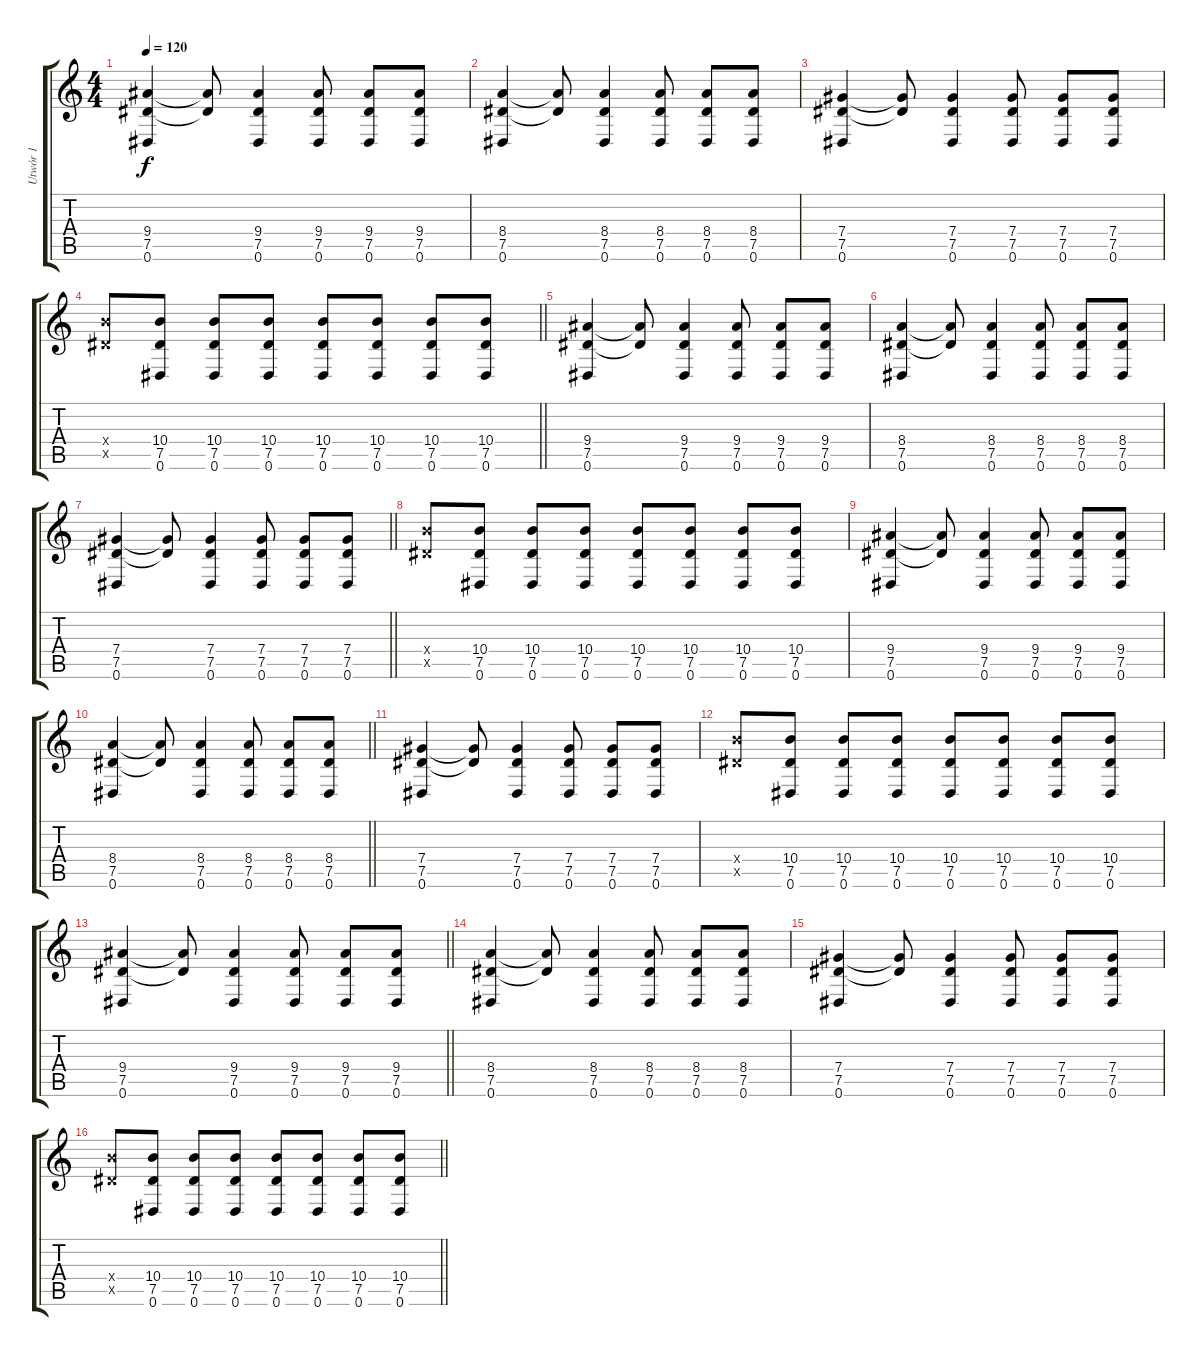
\track ("Utwór 1" "Utwór 1") {instrument acousticguitarsteel}
\staff {score tabs}
\tuning (Eb4 Bb3 Gb3 Db3 Ab2 Eb2) {hide}
\ts (4 4)
\tempo 120
\clef g2
\ks c
(9.4 7.5 0.6).4{dy f} (9.4{t} 7.5{t}).8 (9.4 7.5 0.6).4 (9.4 7.5 0.6).8 (9.4 7.5 0.6).8 (9.4 7.5 0.6).8 |
(8.4 7.5 0.6).4 (8.4{t} 7.5{t}).8 (8.4 7.5 0.6).4 (8.4 7.5 0.6).8 (8.4 7.5 0.6).8 (8.4 7.5 0.6).8 |
(7.4 7.5 0.6).4 (7.4{t} 7.5{t}).8 (7.4 7.5 0.6).4 (7.4 7.5 0.6).8 (7.4 7.5 0.6).8 (7.4 7.5 0.6).8 |
\barLineRight lightlight
(10.4{x} 7.5{x}).8 (10.4 7.5 0.6).8 (10.4 7.5 0.6).8 (10.4 7.5 0.6).8 (10.4 7.5 0.6).8 (10.4 7.5 0.6).8 (10.4 7.5 0.6).8 (10.4 7.5 0.6).8 |
(9.4 7.5 0.6).4 (9.4{t} 7.5{t}).8 (9.4 7.5 0.6).4 (9.4 7.5 0.6).8 (9.4 7.5 0.6).8 (9.4 7.5 0.6).8 |
(8.4 7.5 0.6).4 (8.4{t} 7.5{t}).8 (8.4 7.5 0.6).4 (8.4 7.5 0.6).8 (8.4 7.5 0.6).8 (8.4 7.5 0.6).8 |
\barLineRight lightlight
(7.4 7.5 0.6).4 (7.4{t} 7.5{t}).8 (7.4 7.5 0.6).4 (7.4 7.5 0.6).8 (7.4 7.5 0.6).8 (7.4 7.5 0.6).8 |
(10.4{x} 7.5{x}).8 (10.4 7.5 0.6).8 (10.4 7.5 0.6).8 (10.4 7.5 0.6).8 (10.4 7.5 0.6).8 (10.4 7.5 0.6).8 (10.4 7.5 0.6).8 (10.4 7.5 0.6).8 |
(9.4 7.5 0.6).4 (9.4{t} 7.5{t}).8 (9.4 7.5 0.6).4 (9.4 7.5 0.6).8 (9.4 7.5 0.6).8 (9.4 7.5 0.6).8 |
\barLineRight lightlight
(8.4 7.5 0.6).4 (8.4{t} 7.5{t}).8 (8.4 7.5 0.6).4 (8.4 7.5 0.6).8 (8.4 7.5 0.6).8 (8.4 7.5 0.6).8 |
(7.4 7.5 0.6).4 (7.4{t} 7.5{t}).8 (7.4 7.5 0.6).4 (7.4 7.5 0.6).8 (7.4 7.5 0.6).8 (7.4 7.5 0.6).8 |
(10.4{x} 7.5{x}).8 (10.4 7.5 0.6).8 (10.4 7.5 0.6).8 (10.4 7.5 0.6).8 (10.4 7.5 0.6).8 (10.4 7.5 0.6).8 (10.4 7.5 0.6).8 (10.4 7.5 0.6).8 |
\barLineRight lightlight
(9.4 7.5 0.6).4 (9.4{t} 7.5{t}).8 (9.4 7.5 0.6).4 (9.4 7.5 0.6).8 (9.4 7.5 0.6).8 (9.4 7.5 0.6).8 |
(8.4 7.5 0.6).4 (8.4{t} 7.5{t}).8 (8.4 7.5 0.6).4 (8.4 7.5 0.6).8 (8.4 7.5 0.6).8 (8.4 7.5 0.6).8 |
(7.4 7.5 0.6).4 (7.4{t} 7.5{t}).8 (7.4 7.5 0.6).4 (7.4 7.5 0.6).8 (7.4 7.5 0.6).8 (7.4 7.5 0.6).8 |
\barLineRight lightlight
(10.4{x} 7.5{x}).8 (10.4 7.5 0.6).8 (10.4 7.5 0.6).8 (10.4 7.5 0.6).8 (10.4 7.5 0.6).8 (10.4 7.5 0.6).8 (10.4 7.5 0.6).8 (10.4 7.5 0.6).8
